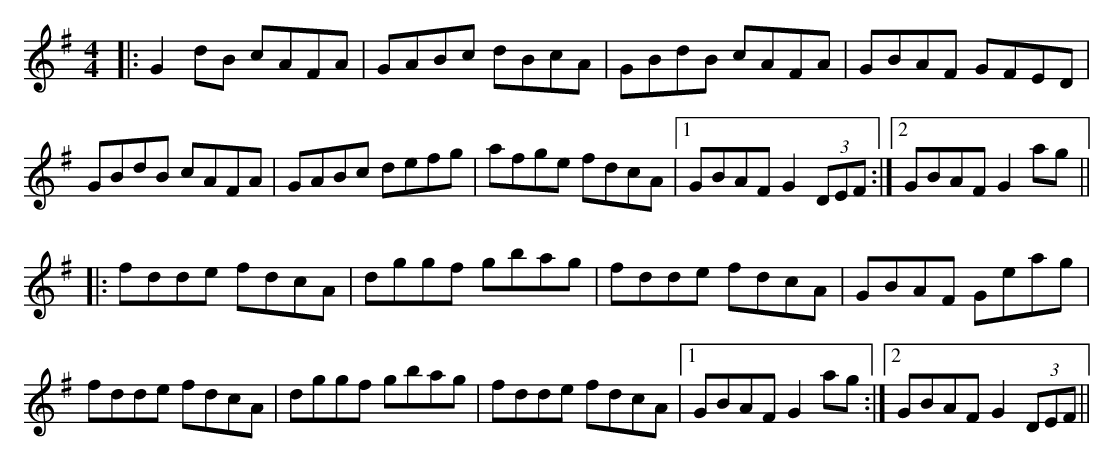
X:1
M:4/4
K:G
|:G2 dB cAFA|GABc dBcA|GBdB cAFA|GBAF GFED|
GBdB cAFA|GABc defg|afge fdcA|1 GBAF G2 (3DEF:|2 GBAF G2 ag||
|:fdde fdcA|dggf gbag|fdde fdcA|GBAF Geag|
fdde fdcA|dggf gbag|fdde fdcA|1 GBAF G2 ag:|2 GBAF G2 (3DEF||
